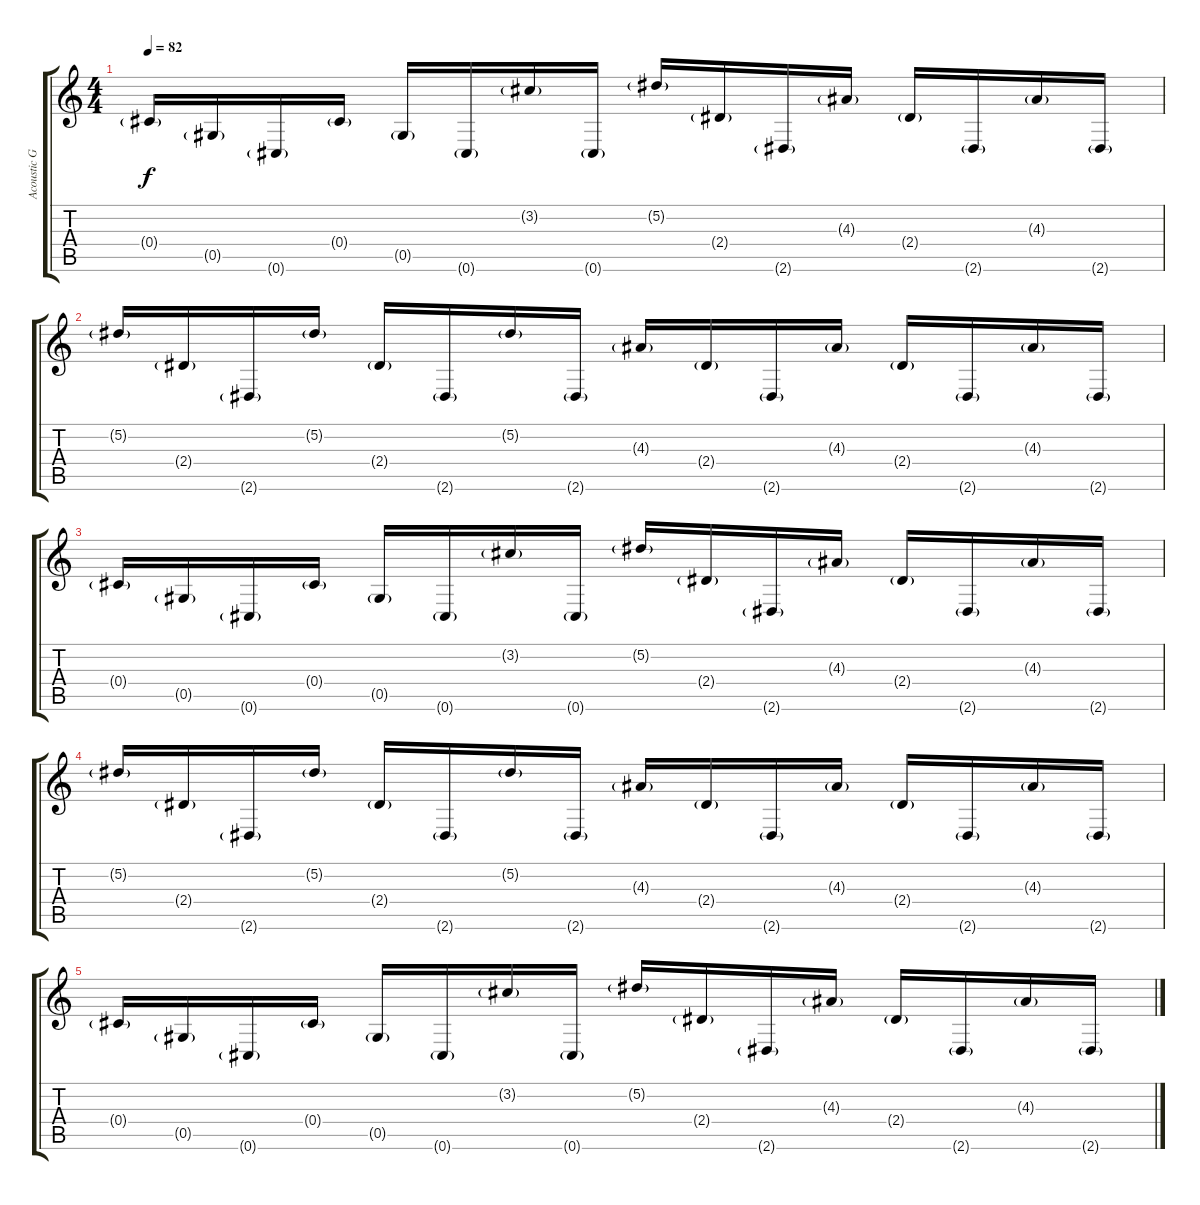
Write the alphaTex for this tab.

\track ("Acoustic Guitar 2" "Acoustic G") {instrument acousticguitarsteel}
\staff {score tabs}
\tuning (Eb4 Bb3 Gb3 Db3 Ab2 Db2) {hide}
\ts (4 4)
\tempo 82
\clef g2
\ks c
0.4{g}.16{dy f} 0.5{g}.16 0.6{g}.16 0.4{g}.16 0.5{g}.16 0.6{g}.16 3.2{g}.16 0.6{g}.16 5.2{g}.16 2.4{g}.16 2.6{g}.16 4.3{g}.16 2.4{g}.16 2.6{g}.16 4.3{g}.16 2.6{g}.16 |
5.2{g}.16 2.4{g}.16 2.6{g}.16 5.2{g}.16 2.4{g}.16 2.6{g}.16 5.2{g}.16 2.6{g}.16 4.3{g}.16 2.4{g}.16 2.6{g}.16 4.3{g}.16 2.4{g}.16 2.6{g}.16 4.3{g}.16 2.6{g}.16 |
0.4{g}.16 0.5{g}.16 0.6{g}.16 0.4{g}.16 0.5{g}.16 0.6{g}.16 3.2{g}.16 0.6{g}.16 5.2{g}.16 2.4{g}.16 2.6{g}.16 4.3{g}.16 2.4{g}.16 2.6{g}.16 4.3{g}.16 2.6{g}.16 |
5.2{g}.16 2.4{g}.16 2.6{g}.16 5.2{g}.16 2.4{g}.16 2.6{g}.16 5.2{g}.16 2.6{g}.16 4.3{g}.16 2.4{g}.16 2.6{g}.16 4.3{g}.16 2.4{g}.16 2.6{g}.16 4.3{g}.16 2.6{g}.16 |
0.4{g}.16 0.5{g}.16 0.6{g}.16 0.4{g}.16 0.5{g}.16 0.6{g}.16 3.2{g}.16 0.6{g}.16 5.2{g}.16 2.4{g}.16 2.6{g}.16 4.3{g}.16 2.4{g}.16 2.6{g}.16 4.3{g}.16 2.6{g}.16
